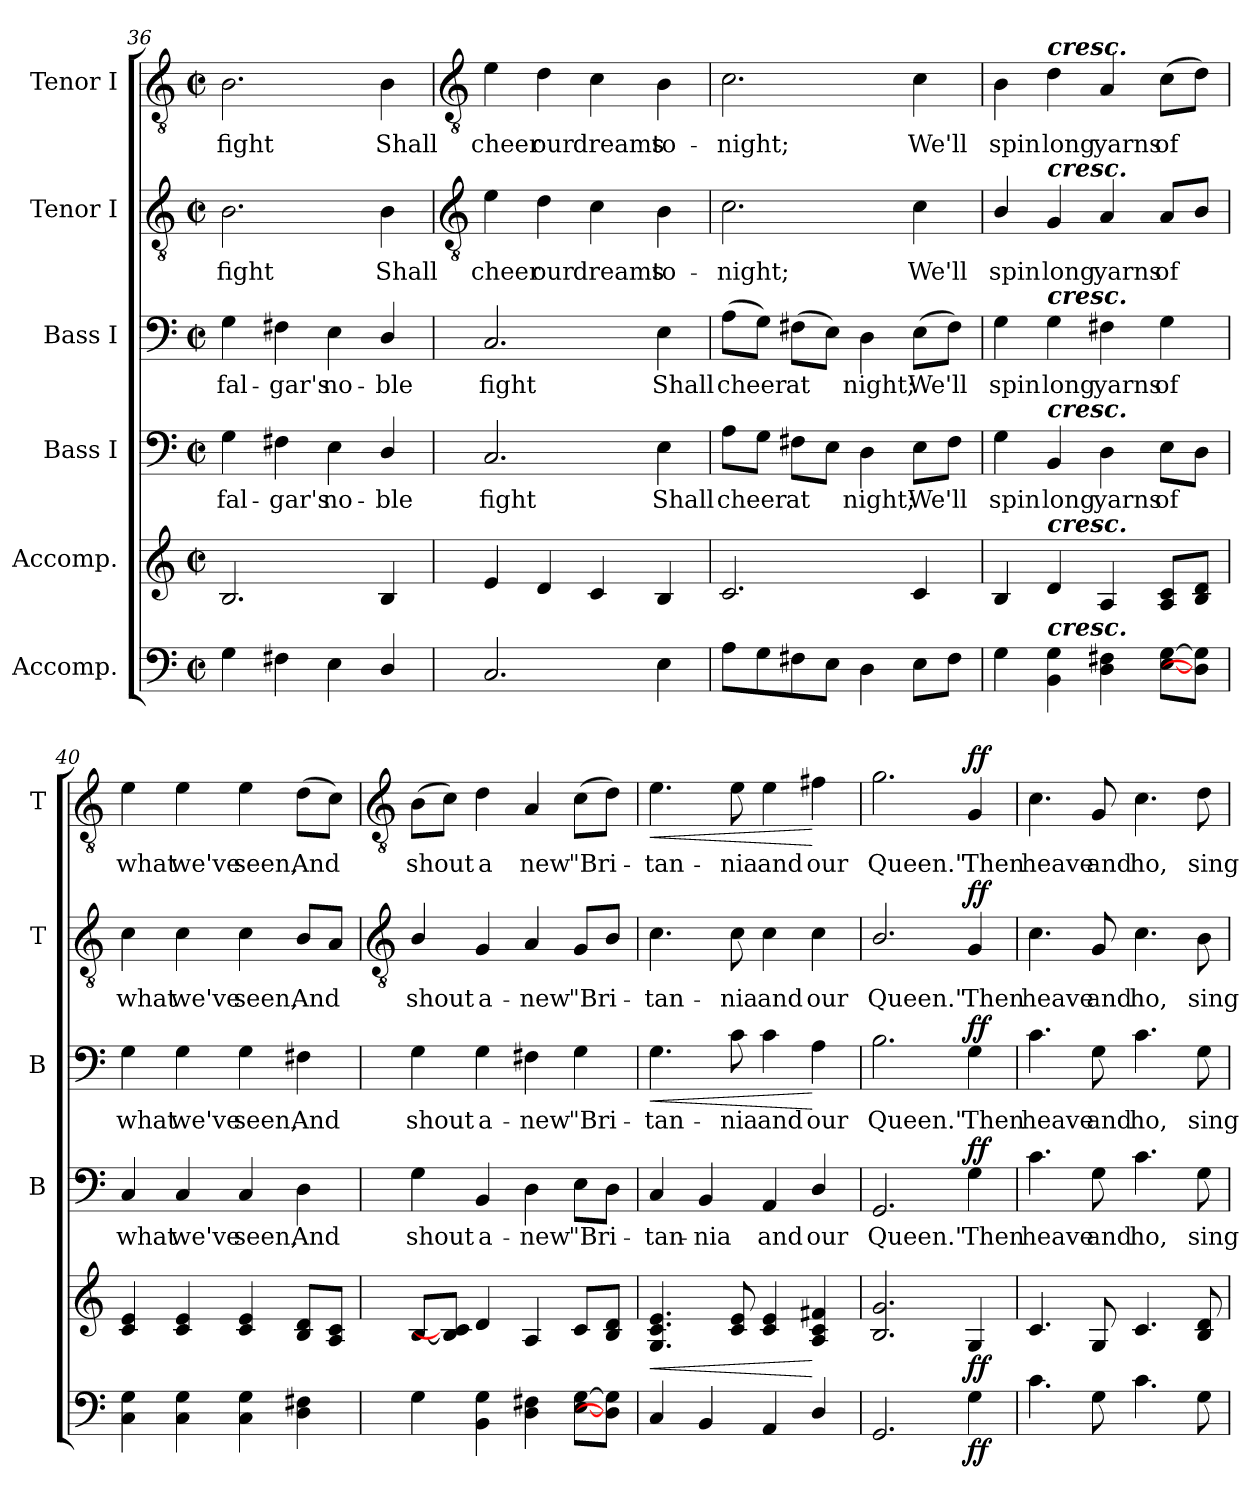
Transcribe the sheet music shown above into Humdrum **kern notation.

**kern	**dynam	**kern	**dynam	**kern	**text	**dynam	**kern	**text	**dynam	**kern	**text	**dynam	**kern	**text	**dynam
*part6	*part6	*part5	*part5	*part4	*part4	*part4	*part3	*part3	*part3	*part2	*part2	*part2	*part1	*part1	*part1
*staff6	*staff6	*staff5	*staff5	*staff4	*staff4	*staff4	*staff3	*staff3	*staff3	*staff2	*staff2	*staff2	*staff1	*staff1	*staff1
*I"Accomp.	*	*I"Accomp.	*	*I"Bass I	*	*	*I"Bass I	*	*	*I"Tenor I	*	*	*I"Tenor I	*	*
*	*	*	*	*I'B	*	*	*I'B	*	*	*I'T	*	*	*I'T	*	*
*clefF4	*	*clefG2	*	*clefF4	*	*	*clefF4	*	*	*clefGv2	*	*	*clefGv2	*	*
*k[]	*	*k[]	*	*k[]	*	*	*k[]	*	*	*k[]	*	*	*k[]	*	*
*C:	*	*C:	*	*C:	*	*	*C:	*	*	*C:	*	*	*C:	*	*
*M2/2	*	*M2/2	*	*M2/2	*	*	*M2/2	*	*	*M2/2	*	*	*M2/2	*	*
*met(c|)	*	*met(c|)	*	*met(c|)	*	*	*met(c|)	*	*	*met(c|)	*	*	*met(c|)	*	*
=36	=36	=36	=36	=36	=36	=36	=36	=36	=36	=36	=36	=36	=36	=36	=36
!	!	!	!	!	!LO:LY:b	!	!	!LO:LY:b	!	!	!LO:LY:b	!	!	!LO:LY:b	!
4G	.	2.B	.	4G	fal-	.	4G	-fal-	.	2.B	fight	.	2.B	fight	.
!	!	!	!	!	!LO:LY:b	!	!	!LO:LY:b	!	!	!	!	!	!	!
4F#X	.	.	.	4F#X	-gar's	.	4F#X	-gar's	.	.	.	.	.	.	.
!	!	!	!	!	!LO:LY:b	!	!	!LO:LY:b	!	!	!	!	!	!	!
4E	.	.	.	4E	no-	.	4E	no-	.	.	.	.	.	.	.
!	!	!	!	!	!LO:LY:b	!	!	!LO:LY:b	!	!	!LO:LY:b	!	!	!LO:LY:b	!
4D/	.	4B	.	4D/	-ble	.	4D/	-ble	.	4B	Shall	.	4B	Shall	.
!!LO:LB:g=z
=37	=37	=37	=37	=37	=37	=37	=37	=37	=37	=37	=37	=37	=37	=37	=37
*	*	*	*	*	*	*	*	*	*	*clefGv2	*	*	*clefGv2	*	*
!	!	!	!	!	!LO:LY:b	!	!	!LO:LY:b	!	!	!LO:LY:b	!	!	!LO:LY:b	!
2.C	.	4e	.	2.C	fight	.	2.C	fight	.	4e	-cheer	.	4e	cheer	.
!	!	!	!	!	!	!	!	!	!	!	!LO:LY:b	!	!	!LO:LY:b	!
.	.	4d	.	.	.	.	.	.	.	4d	our	.	4d	our	.
!	!	!	!	!	!	!	!	!	!	!	!LO:LY:b	!	!	!LO:LY:b	!
.	.	4c	.	.	.	.	.	.	.	4c	dreams	.	4c	dreams	.
!	!	!	!	!	!LO:LY:b	!	!	!LO:LY:b	!	!	!LO:LY:b	!	!	!LO:LY:b	!
4E	.	4B	.	4E	Shall	.	4E	Shall	.	4B	to-	.	4B	to-	.
=38	=38	=38	=38	=38	=38	=38	=38	=38	=38	=38	=38	=38	=38	=38	=38
!	!	!	!	!	!LO:LY:b	!	!	!LO:LY:b	!	!	!LO:LY:b	!	!	!LO:LY:b	!
8AL	.	2.c	.	8AL	cheer	.	(>8AL	cheer	.	2.c	night;	.	2.c	-night;	.
8G	.	.	.	8GJ	.	.	8GJ)	.	.	.	.	.	.	.	.
!	!	!	!	!	!LO:LY:b	!	!	!LO:LY:b	!	!	!	!	!	!	!
8F#X	.	.	.	8F#XL	at	.	(>8F#XL	at	.	.	.	.	.	.	.
8EJ	.	.	.	8EJ	.	.	8EJ)	.	.	.	.	.	.	.	.
!	!	!	!	!	!LO:LY:b	!	!	!LO:LY:b	!	!	!	!	!	!	!
4D	.	.	.	4D	night;	.	4D	night;	.	.	.	.	.	.	.
!	!	!	!	!	!LO:LY:b	!	!	!LO:LY:b	!	!	!LO:LY:b	!	!	!LO:LY:b	!
8EL	.	4c	.	8EL	We'll	.	(>8EL	We'll	.	4c	We'll	.	4c	We'll	.
8F#J	.	.	.	8F#J	.	.	8F#J)	.	.	.	.	.	.	.	.
=39	=39	=39	=39	=39	=39	=39	=39	=39	=39	=39	=39	=39	=39	=39	=39
!	!	!	!	!	!LO:LY:b	!	!	!LO:LY:b	!	!	!LO:LY:b	!	!	!LO:LY:b	!
4G	.	4B	.	4G	spin	.	4G	spin	.	4B/	spin	.	4B	spin	.
!	!	!	!	!	!	!	!	!	!	!	!	!	!LO:TX:a:Bi:t=cresc.	!	!
!	!	!	!	!	!	!	!	!	!	!LO:TX:a:Bi:t=cresc.	!	!	!	!	!
!	!	!	!	!	!	!	!LO:TX:a:Bi:t=cresc.	!	!	!	!	!	!	!	!
!	!	!	!	!LO:TX:a:Bi:t=cresc.	!	!	!	!	!	!	!	!	!	!	!
!	!	!LO:TX:a:Bi:t=cresc.	!	!	!	!	!	!	!	!	!	!	!	!	!
!LO:TX:a:Bi:t=cresc.	!	!	!	!	!	!	!	!	!	!	!	!	!	!	!
!	!	!	!	!	!LO:LY:b	!	!	!LO:LY:b	!	!	!LO:LY:b	!	!	!LO:LY:b	!
4BB 4G	.	4d	.	4BB	long	.	4G	long	.	4G	long	.	4d	long	.
!	!	!	!	!	!LO:LY:b	!	!	!LO:LY:b	!	!	!LO:LY:b	!	!	!LO:LY:b	!
4D 4F#X	.	4A	.	4D	yarns	.	4F#X	yarns	.	4A/	yarns	.	4A	yarns	.
!	!	!	!	!	!LO:LY:b	!	!	!LO:LY:b	!	!	!LO:LY:b	!	!	!LO:LY:b	!
[8E [8GL	.	8A 8cL	.	8EL	of	.	4G	of	.	8AL	of	.	(>8cL	of	.
8D] 8G]J	.	8B 8dJ	.	8DJ	.	.	.	.	.	8BJ	.	.	8dJ)	.	.
=40	=40	=40	=40	=40	=40	=40	=40	=40	=40	=40	=40	=40	=40	=40	=40
!	!	!	!	!	!LO:LY:b	!	!	!LO:LY:b	!	!	!LO:LY:b	!	!	!LO:LY:b	!
4C 4G	.	4c 4e	.	4C	what	.	4G	what	.	4c	what	.	4e	what	.
!	!	!	!	!	!LO:LY:b	!	!	!LO:LY:b	!	!	!LO:LY:b	!	!	!LO:LY:b	!
4C 4G	.	4c 4e	.	4C	we've	.	4G	we've	.	4c	we've	.	4e	we've	.
!	!	!	!	!	!LO:LY:b	!	!	!LO:LY:b	!	!	!LO:LY:b	!	!	!LO:LY:b	!
4C 4G	.	4c 4e	.	4C	seen,	.	4G	seen,	.	4c	seen,	.	4e	seen,	.
!	!	!	!	!	!LO:LY:b	!	!	!LO:LY:b	!	!	!LO:LY:b	!	!	!LO:LY:b	!
4D 4F#X	.	8B 8dL	.	4D	And	.	4F#X	And	.	8BL	And	.	(>8dL	And	.
.	.	8A 8cJ	.	.	.	.	.	.	.	8AJ	.	.	8cJ)	.	.
!!LO:LB:g=z
=41	=41	=41	=41	=41	=41	=41	=41	=41	=41	=41	=41	=41	=41	=41	=41
*	*	*	*	*	*	*	*	*	*	*clefGv2	*	*	*clefGv2	*	*
*^	*	*	*	*	*	*	*	*	*	*	*	*	*	*	*
!	!	!	!	!	!	!LO:LY:b	!	!	!LO:LY:b	!	!	!LO:LY:b	!	!	!LO:LY:b	!
2..ryy	4G\	.	[8BL	.	4G	-shout	.	4G	shout	.	4B/	shout	.	(>8BL	shout	.
.	.	.	8B] 8c]J	.	.	.	.	.	.	.	.	.	.	8cJ)	.	.
!	!	!	!	!	!	!LO:LY:b	!	!	!LO:LY:b	!	!	!LO:LY:b	!	!	!LO:LY:b	!
.	4BB\ 4G\	.	4d	.	4BB	a-	.	4G	a-	.	4G	a-	.	4d	a	.
!	!	!	!	!	!	!LO:LY:b	!	!	!LO:LY:b	!	!	!LO:LY:b	!	!	!LO:LY:b	!
.	4D\ 4F#X\	.	4A	.	4D	-new	.	4F#X	-new	.	4A	-new	.	4A	new	.
!	!	!	!	!	!	!LO:LY:b	!	!	!LO:LY:b	!	!	!LO:LY:b	!	!	!LO:LY:b	!
.	[8E\ [8G\L	.	8cL	.	8EL	"Bri-	.	4G	"Bri-	.	8GL	"Bri-	.	(>8cL	"Bri-	.
8ryy	8D\] 8G\]J	.	8B 8dJ	.	8DJ	.	.	.	.	.	8BJ	.	.	8dJ)	.	.
=42	=42	=42	=42	=42	=42	=42	=42	=42	=42	=42	=42	=42	=42	=42	=42	=42
!	!	!	!	!LO:HP:b	!	!LO:LY:b	!	!	!LO:LY:b	!LO:HP:b	!	!LO:LY:b	!	!	!LO:LY:b	!LO:HP:b
1ryy	4C/	.	4.G 4.c 4.e	<	4C	tan-	.	4.G	tan-	<	4.c	tan-	.	4.e	tan-	<
!	!	!	!	!	!	!LO:LY:b	!	!	!	!	!	!	!	!	!	!
.	4BB/	.	.	.	4BB	-nia	.	.	.	.	.	.	.	.	.	.
!	!	!	!	!	!	!	!	!	!LO:LY:b	!	!	!LO:LY:b	!	!	!LO:LY:b	!
.	.	.	8c 8e	.	.	.	.	8c	-nia	.	8c	-nia	.	8e	-nia	.
!	!	!	!	!	!	!LO:LY:b	!	!	!LO:LY:b	!	!	!LO:LY:b	!	!	!LO:LY:b	!
.	4AA/	.	4c 4e	.	4AA	and	.	4c	and	.	4c	and	.	4e	and	.
!	!	!	!	!	!	!LO:LY:b	!	!	!LO:LY:b	!	!	!LO:LY:b	!	!	!LO:LY:b	!
.	4D/	.	4A 4c 4f#X	[	4D/	our	.	4A	our	[	4c	our	.	4f#X	our	[
=43	=43	=43	=43	=43	=43	=43	=43	=43	=43	=43	=43	=43	=43	=43	=43	=43
!	!	!	!	!	!	!LO:LY:b	!	!	!LO:LY:b	!	!	!LO:LY:b	!	!	!LO:LY:b	!
1ryy	2.GG/	.	2.B 2.g	.	2.GG	Queen."	.	2.B	Queen."	.	2.B/	Queen."	.	2.g	Queen."	.
!	!	!LO:DY:b	!	!LO:DY:b	!	!LO:LY:b	!LO:DY:b	!	!LO:LY:b	!LO:DY:b	!	!LO:LY:b	!LO:DY:b	!	!LO:LY:b	!LO:DY:b
.	4G\	ff	4G	ff	4G	Then	ff	4G	Then	ff	4G	Then	ff	4G	Then	ff
=44	=44	=44	=44	=44	=44	=44	=44	=44	=44	=44	=44	=44	=44	=44	=44	=44
!	!	!	!	!	!	!LO:LY:b	!	!	!LO:LY:b	!	!	!LO:LY:b	!	!	!LO:LY:b	!
1ryy	4.c\	.	4.c	.	4.c	heave	.	4.c	heave	.	4.c	heave	.	4.c	heave	.
!	!	!	!	!	!	!LO:LY:b	!	!	!LO:LY:b	!	!	!LO:LY:b	!	!	!LO:LY:b	!
.	8G\	.	8G	.	8G	and	.	8G	and	.	8G	and	.	8G	and	.
!	!	!	!	!	!	!LO:LY:b	!	!	!LO:LY:b	!	!	!LO:LY:b	!	!	!LO:LY:b	!
.	4.c\	.	4.c	.	4.c	ho,	.	4.c	ho,	.	4.c	ho,	.	4.c	ho,	.
!	!	!	!	!	!	!LO:LY:b	!	!	!LO:LY:b	!	!	!LO:LY:b	!	!	!LO:LY:b	!
.	8G\	.	8B 8d	.	8G	sing	.	8G	sing	.	8B	sing	.	8d	sing	.
*v	*v	*	*	*	*	*	*	*	*	*	*	*	*	*	*	*
=	=	=	=	=	=	=	=	=	=	=	=	=	=	=	=
*-	*-	*-	*-	*-	*-	*-	*-	*-	*-	*-	*-	*-	*-	*-	*-
